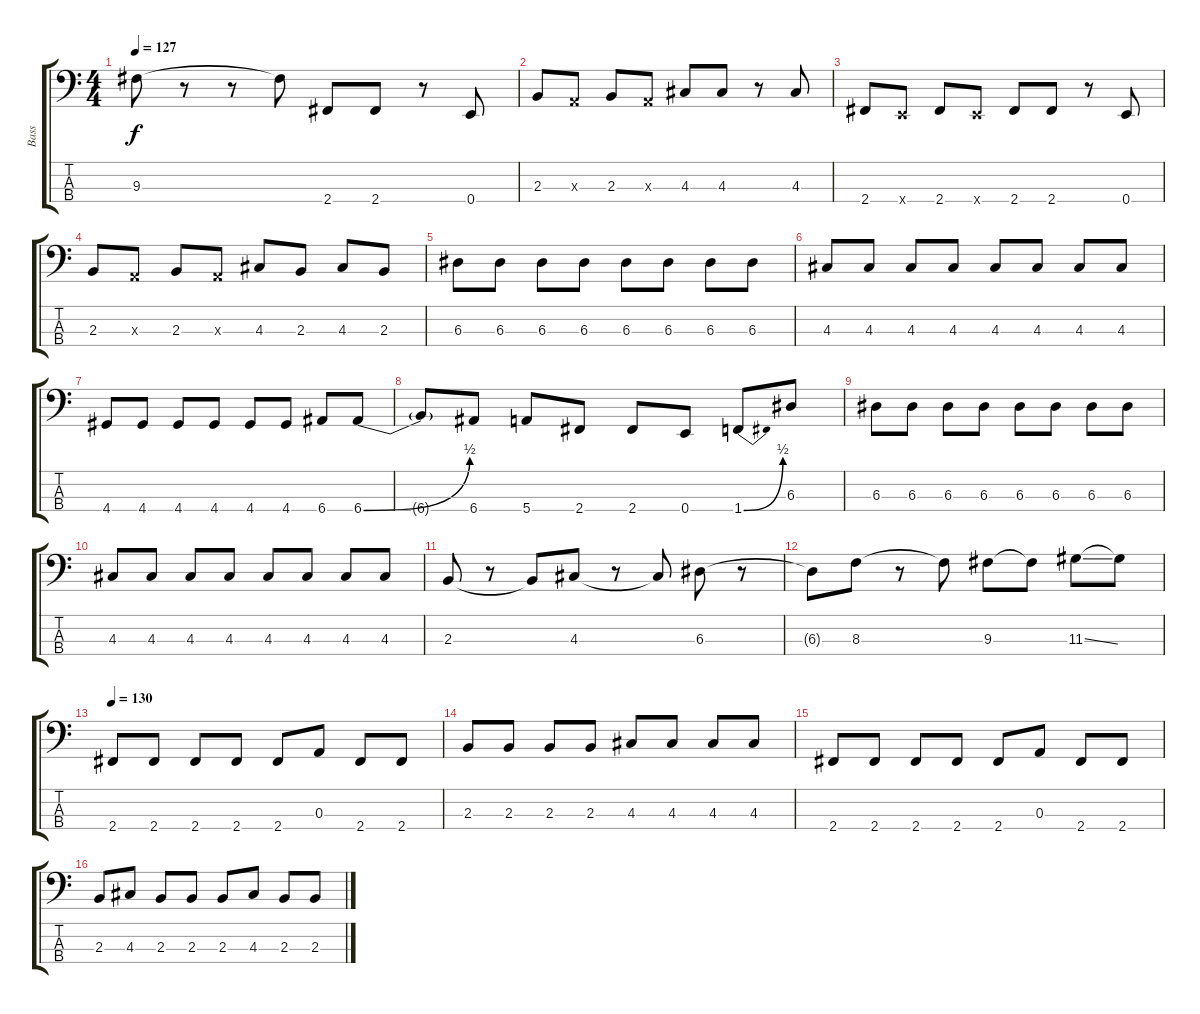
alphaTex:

\track ("Bass" "Bass") {instrument electricbassfinger}
\staff {score tabs}
\tuning (G2 D2 A1 E1) {hide}
\ts (4 4)
\tempo 127
\clef f4
\ks c
9.3.8{dy f} r.8 r.8 9.3{t}.8 2.4.8 2.4.8 r.8 0.4.8 |
2.3.8 0.3{x}.8 2.3.8 0.3{x}.8 4.3.8 4.3.8 r.8 4.3.8 |
2.4.8 0.4{x}.8 2.4.8 0.4{x}.8 2.4.8 2.4.8 r.8 0.4.8 |
2.3.8 0.3{x}.8 2.3.8 0.3{x}.8 4.3.8 2.3.8 4.3.8 2.3.8 |
6.3.8 6.3.8 6.3.8 6.3.8 6.3.8 6.3.8 6.3.8 6.3.8 |
4.3.8 4.3.8 4.3.8 4.3.8 4.3.8 4.3.8 4.3.8 4.3.8 |
4.4.8 4.4.8 4.4.8 4.4.8 4.4.8 4.4.8 6.4.8 6.4{be (bend 0 0 60 2)}.8 |
6.4{t}.8 6.4.8 5.4.8 2.4.8 2.4.8 0.4.8 1.4{be (bend 0 0 60 2)}.8 6.3.8 |
6.3.8 6.3.8 6.3.8 6.3.8 6.3.8 6.3.8 6.3.8 6.3.8 |
4.3.8 4.3.8 4.3.8 4.3.8 4.3.8 4.3.8 4.3.8 4.3.8 |
2.3.8 r.8 2.3{t}.8 4.3.8 r.8 4.3{t}.8 6.3.8 r.8 |
6.3{t}.8 8.3.8 r.8 8.3{t}.8 9.3.8 9.3{t}.8 11.3{ss}.8 11.3{t}.8 |
\tempo 130
2.4.8 2.4.8 2.4.8 2.4.8 2.4.8 0.3.8 2.4.8 2.4.8 |
2.3.8 2.3.8 2.3.8 2.3.8 4.3.8 4.3.8 4.3.8 4.3.8 |
2.4.8 2.4.8 2.4.8 2.4.8 2.4.8 0.3.8 2.4.8 2.4.8 |
2.3.8 4.3.8 2.3.8 2.3.8 2.3.8 4.3.8 2.3.8 2.3.8
